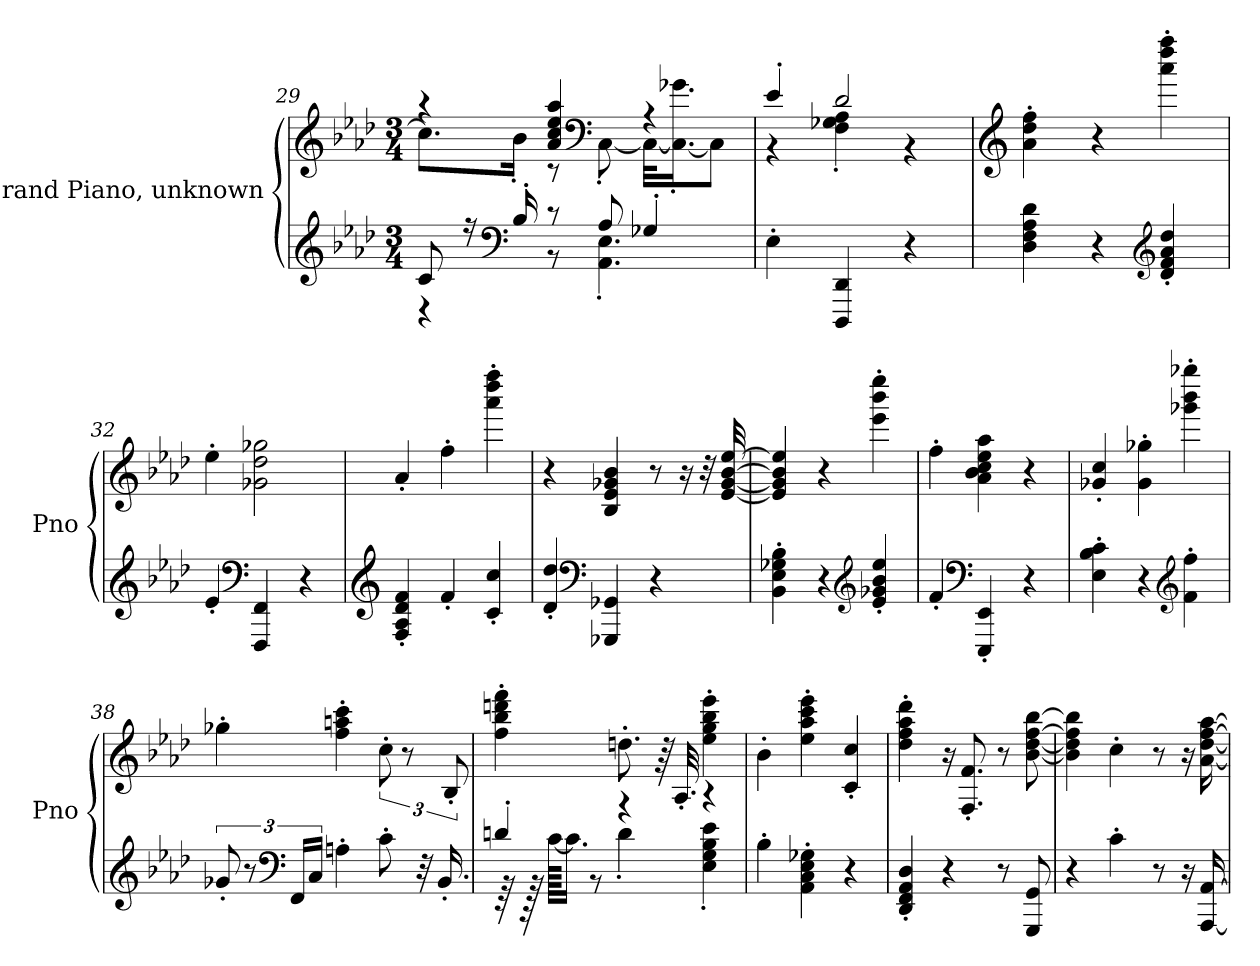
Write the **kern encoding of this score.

**kern	**kern
*part1	*part1
*staff2	*staff1
*I"Grand Piano, unknown	*
*I'Pno	*
*clefG2	*clefG2
*k[b-e-a-d-]	*k[b-e-a-d-]
*M3/4	*M3/4
=29	=29
*^	*^
8c/	4r	4r	8.cc\L]
16r	.	.	.
*clefF4	*	*	*
16B-'/	.	.	16b-'\Jk
8r	8r	4a-/ 4cc/ 4ee-/ 4aa-/	8r
*	*	*clefF4	*
8A-/	4.AA-\' 4.E-\'	.	[8C'\
4G-X'/	.	4r	32C\KLL_
.	.	.	16.C\_' 16.g-X\'J
.	.	.	8C\J]
*v	*v	*	*
=30	=30	=30
4E-'\	4e-'/	4r
4DDD-/ 4DD-/	2d-/	4F\' 4G-X\' 4A-\'
4r	.	4r
*	*v	*v
=31	=31
*	*clefG2
4D-\ 4F\ 4A-\ 4d-\	4a-\' 4dd-\' 4ff\'
4r	4r
*clefG2	*
4d-/' 4f/' 4a-/' 4dd-/'	4aaa-\' 4dddd-\' 4ffff\'
!!LO:PB:g=z
=32	=32
4e-'/	4ee-'\
*clefF4	*
4FFF/ 4FF/	2g-X\ 2dd-\ 2gg-X\
4r	.
=33	=33
*clefG2	*
4F/' 4A-/' 4d-/' 4f/'	4a-'/
4f'/	4ff'\
4c/' 4cc/'	4aaa-\' 4dddd-\' 4ffff\'
=34	=34
4d-/' 4dd-/'	4r
*clefF4	*
4GGG-X/ 4GG-X/	4B-/ 4e-/ 4g-X/ 4b-/
4r	8r
.	16r
.	32r
.	[32e-/ [32g-/ [32b-/ [32ee-/
=35	=35
4BB-\' 4E-\' 4G-X\' 4B-\'	4e-/] 4g-/] 4b-/] 4ee-/]
4r	4r
*clefG2	*
4e-/' 4g-X/' 4b-/' 4ee-/'	4eee-\' 4bbb-\' 4eeee-\'
=36	=36
4f'/	4ff'\
*clefF4	*
4EEE-/' 4EE-/'	4a-\ 4b-\ 4cc\ 4ee-\ 4aa-\
4r	4r
=37	=37
4E-\' 4B-\' 4c\'	4g-X/' 4cc/'
4r	4g-\' 4gg-X\'
*clefG2	*
4f\' 4ff\'	4ggg-X\' 4bbb-\' 4gggg-X\'
!!LO:LB:g=z
=38	=38
12g-X'/	4gg-X'\
12r	.
*clefF4	*
24FF/LL	.
24C/JJ	.
4An'\	4ff\' 4aan\' 4ccc\'
8c'\	12cc'\
.	12r
32r	.
16.BB-'/	.
.	12B-'/
=39	=39
*^	*
4dn'/	64r	4ff\' 4bb-\' 4dddn\' 4fff\'
.	128r	.
.	[128c\KKKLL	.
.	16.c\JJ]	.
.	8r	.
4r	4d'\	8.ddn'\
.	.	64r
.	.	32.A-'/
4r	4E-\' 4G\' 4B-\' 4e-\'	4ee-\' 4gg\' 4bb-\' 4eee-\'
*v	*v	*
=40	=40
4B-'\	4b-'\
4AA-\' 4C\' 4E-\' 4G-X\'	4ee-\' 4aa-\' 4ccc\' 4eee-\'
4r	4c/' 4cc/'
=41	=41
4DD-/' 4FF/' 4AA-/' 4D-/'	4dd-\' 4ff\' 4aa-\' 4ddd-\'
4r	16r
.	8.F/' 8.f/'
8r	8r
8GGG/ 8GG/	[8b-\ [8dd-\ [8ff\ [8bb-\
=42	=42
4r	4b-\] 4dd-\] 4ff\] 4bb-\]
4c'\	4cc'\
8r	8r
16r	16r
[16AAA-/ [16AA-/	[16a-\ [16dd-\ [16ff\ [16aa-\
=	=
*-	*-
